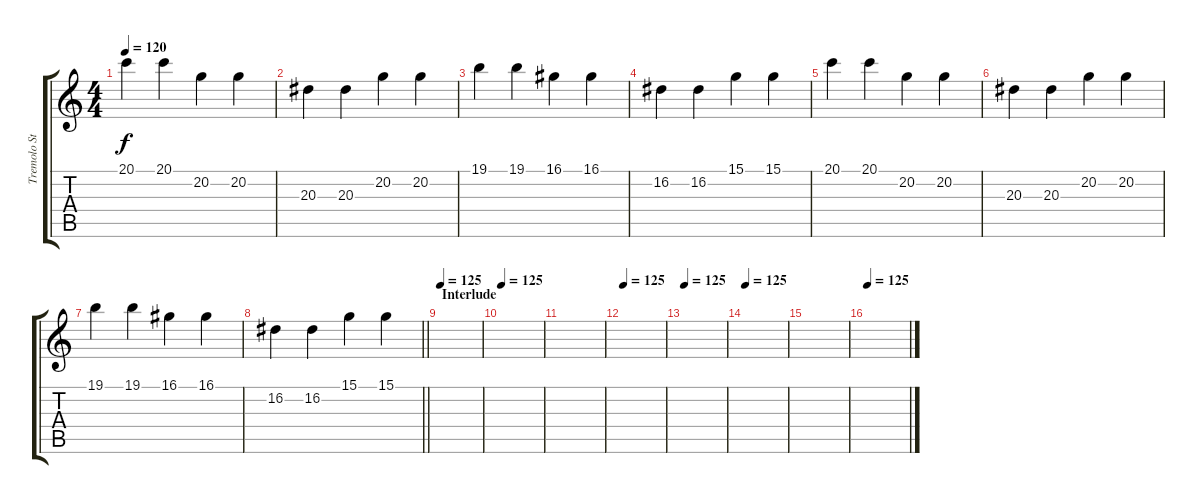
\track ("Tremolo Strings" "Tremolo St") {instrument tremolostrings}
\staff {score tabs}
\tuning (E4 B3 G3 D3 A2 E2) {hide}
\ts (4 4)
\tempo 120
\clef g2
\ks c
20.1.4{dy f} 20.1.4 20.2.4 20.2.4 |
20.3.4 20.3.4 20.2.4 20.2.4 |
19.1.4 19.1.4 16.1.4 16.1.4 |
16.2.4 16.2.4 15.1.4 15.1.4 |
20.1.4 20.1.4 20.2.4 20.2.4 |
20.3.4 20.3.4 20.2.4 20.2.4 |
19.1.4 19.1.4 16.1.4 16.1.4 |
\barLineRight lightlight
16.2.4 16.2.4 15.1.4 15.1.4 |
\section ("" "Interlude")
\tempo 125
|
\tempo 125
|
|
\tempo 125
|
\tempo 125
|
\tempo 125
|
|
\tempo 125
